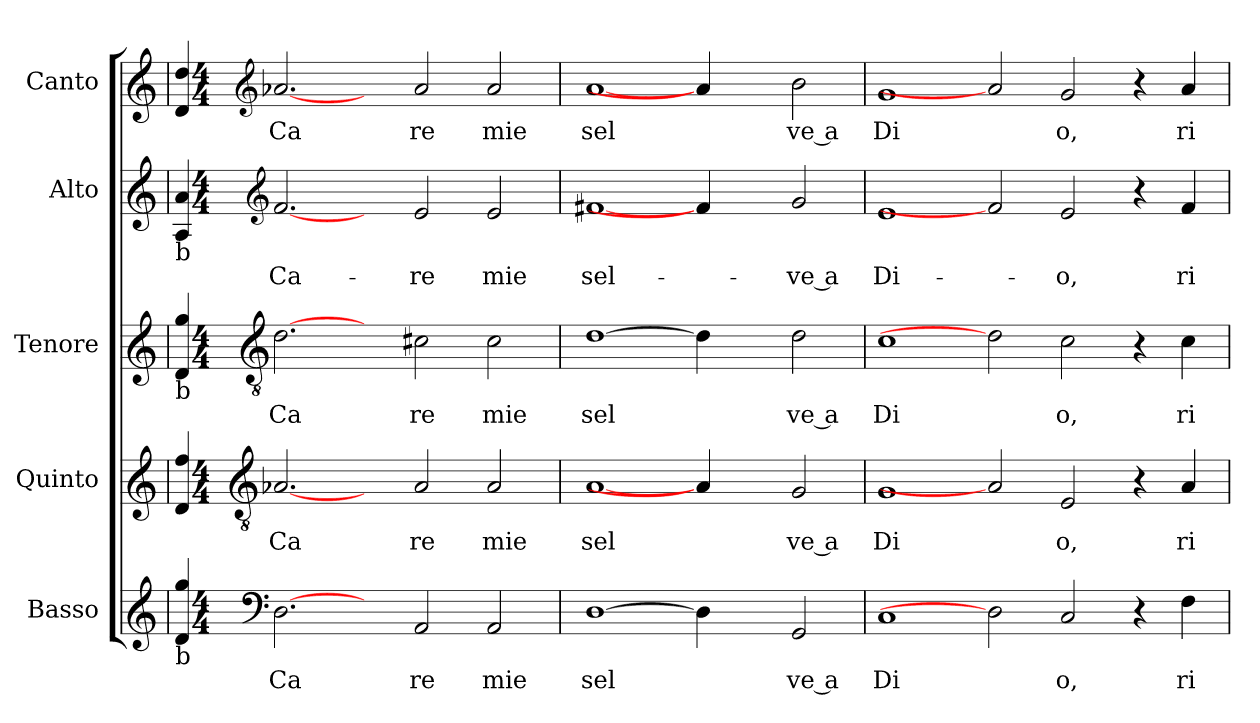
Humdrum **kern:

**kern	**text	**kern	**text	**kern	**text	**kern	**text	**kern	**text
*part5	*part5	*part4	*part4	*part3	*part3	*part2	*part2	*part1	*part1
*staff5	*staff5	*staff4	*staff4	*staff3	*staff3	*staff2	*staff2	*staff1	*staff1
*I"Basso	*	*I"Quinto	*	*I"Tenore	*	*I"Alto	*	*I"Canto	*
!!LO:PB:g=z
*stria5	*	*stria5	*	*stria5	*	*stria5	*	*stria5	*
=1	=1!	=1	=1!	=1	=1!	=1	=1!	=1!	=1!
!	!	!	!	!	!	!LO:TX:b:t=b	!	!	!
!	!	!	!	!LO:TX:b:t=b	!	!	!	!	!
!LO:TX:b:t=b	!	!	!	!	!	!	!	!	!
4gg/ 4d/	.	4ff/ 4d/	.	4gg/ 4d/	.	4a/ 4A/	.	4dd/ 4d/	.
*clefF4	*	*clefGv2	*	*clefGv2	*	*clefG2	*	*clefG2	*
*M4/4	*	*M4/4	*	*M4/4	*	*M4/4	*	*M4/4	*
*met(c)	*	*met(c)	*	*met(c)	*	*met(c)	*	*met(c)	*
!	!LO:LY:b:cj	!	!LO:LY:b:cj	!	!LO:LY:b:cj	!	!LO:LY:b:cj	!	!LO:LY:b:cj
[2.D	Ca	[2.A-X	Ca	[2.d	Ca	[2.f	Ca-	[2.a-X	Ca
4ryy	.	4ryy	.	4ryy	.	4ryy	.	4ryy	.
!	!LO:LY:b:cj	!	!LO:LY:b:cj	!	!LO:LY:b:cj	!	!LO:LY:b:cj	!	!LO:LY:b:cj
2AA/	re	2A-/	re	2c#X\	re	2e/	-re	2a-/	re
!	!LO:LY:b:cj	!	!LO:LY:b:cj	!	!LO:LY:b:cj	!	!LO:LY:b:cj	!	!LO:LY:b:cj
2AA/	mie	2A-/	mie	2c#\	mie	2e/	mie	2a-/	mie
=2	=2	=2	=2	=2	=2	=2	=2	=2	=2
!	!LO:LY:b:cj	!	!LO:LY:b:cj	!	!LO:LY:b:cj	!	!LO:LY:b:cj	!	!LO:LY:b:cj
[1D	sel	[1A	sel	[1d	sel	[1f#X	sel-	[1a	sel
4D]	.	4A-]	.	4d]	.	4f]	.	4a-]	.
4ryy	.	4ryy	.	4ryy	.	4ryy	.	4ryy	.
!	!LO:LY:b:rj	!	!LO:LY:b:rj	!	!LO:LY:b:rj	!	!LO:LY:b:rj	!	!LO:LY:b:rj
2GG/	ve a	2G/	ve a	2d\	ve a	2g/	-ve a	2b\	ve a
=3	=3	=3	=3	=3	=3	=3	=3	=3	=3
!	!LO:LY:b:cj	!	!LO:LY:b:cj	!	!LO:LY:b:cj	!	!LO:LY:b:cj	!	!LO:LY:b:cj
1C	Di	1G	Di	1c	Di	1e	Di-	1g	Di
2D]	.	2A]	.	2d]	.	2f#]	.	2a]	.
!	!LO:LY:b:cj	!	!LO:LY:b:cj	!	!LO:LY:b:cj	!	!LO:LY:b:cj	!	!LO:LY:b:cj
2C/	o,	2E/	o,	2c\	o,	2e/	-o,	2g/	o,
4r	.	4r	.	4r	.	4r	.	4r	.
!	!LO:LY:b:cj	!	!LO:LY:b:cj	!	!LO:LY:b:cj	!	!LO:LY:b:cj	!	!LO:LY:b:cj
4F\	ri	4A/	ri	4c\	ri	4f/	ri-	4a/	ri
=	=	=	=	=	=	=	=	=	=
*-	*-	*-	*-	*-	*-	*-	*-	*-	*-
